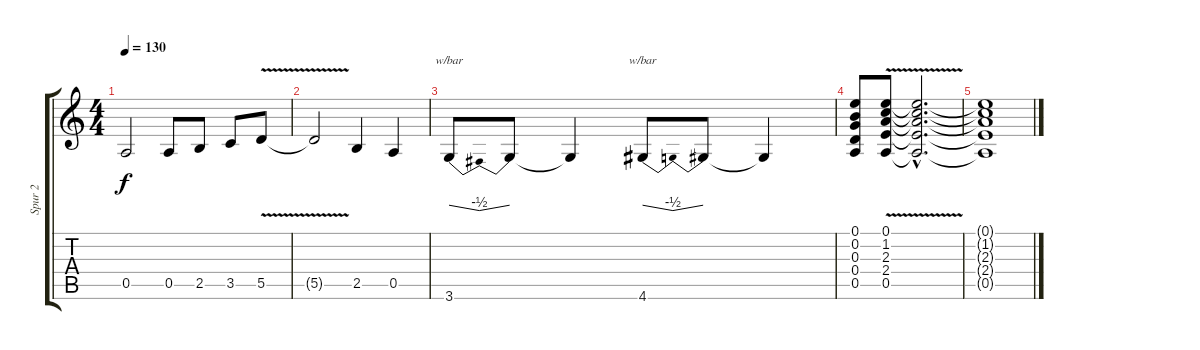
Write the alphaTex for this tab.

\track ("Spur 2" "Spur 2") {instrument overdrivenguitar}
\staff {score tabs}
\tuning (E4 B3 G3 D3 A2 E2) {hide}
\ts (4 4)
\tempo 130
\clef g2
\ks c
0.5.2{dy f} 0.5.8 2.5.8 3.5.8 5.5{v}.8 |
5.5{t}.2 2.5.4 0.5.4 |
3.6.8{tbe (dip default 0 0 30 -2 60 0)} 3.6{t}.8 3.6{t}.4 4.6.8{tbe (dip default 0 0 30 -2 60 0)} 4.6{t}.8 4.6{t}.4 |
(0.1 0.2 0.3 0.4 0.5).8 (0.1{v} 1.2 2.3 2.4 0.5).8 (0.1{hac t} 1.2{hac t} 2.3{hac t} 2.4{hac t} 0.5{hac t}).2{d} |
(0.1{t} 1.2{t} 2.3{t} 2.4{t} 0.5{t}).1
